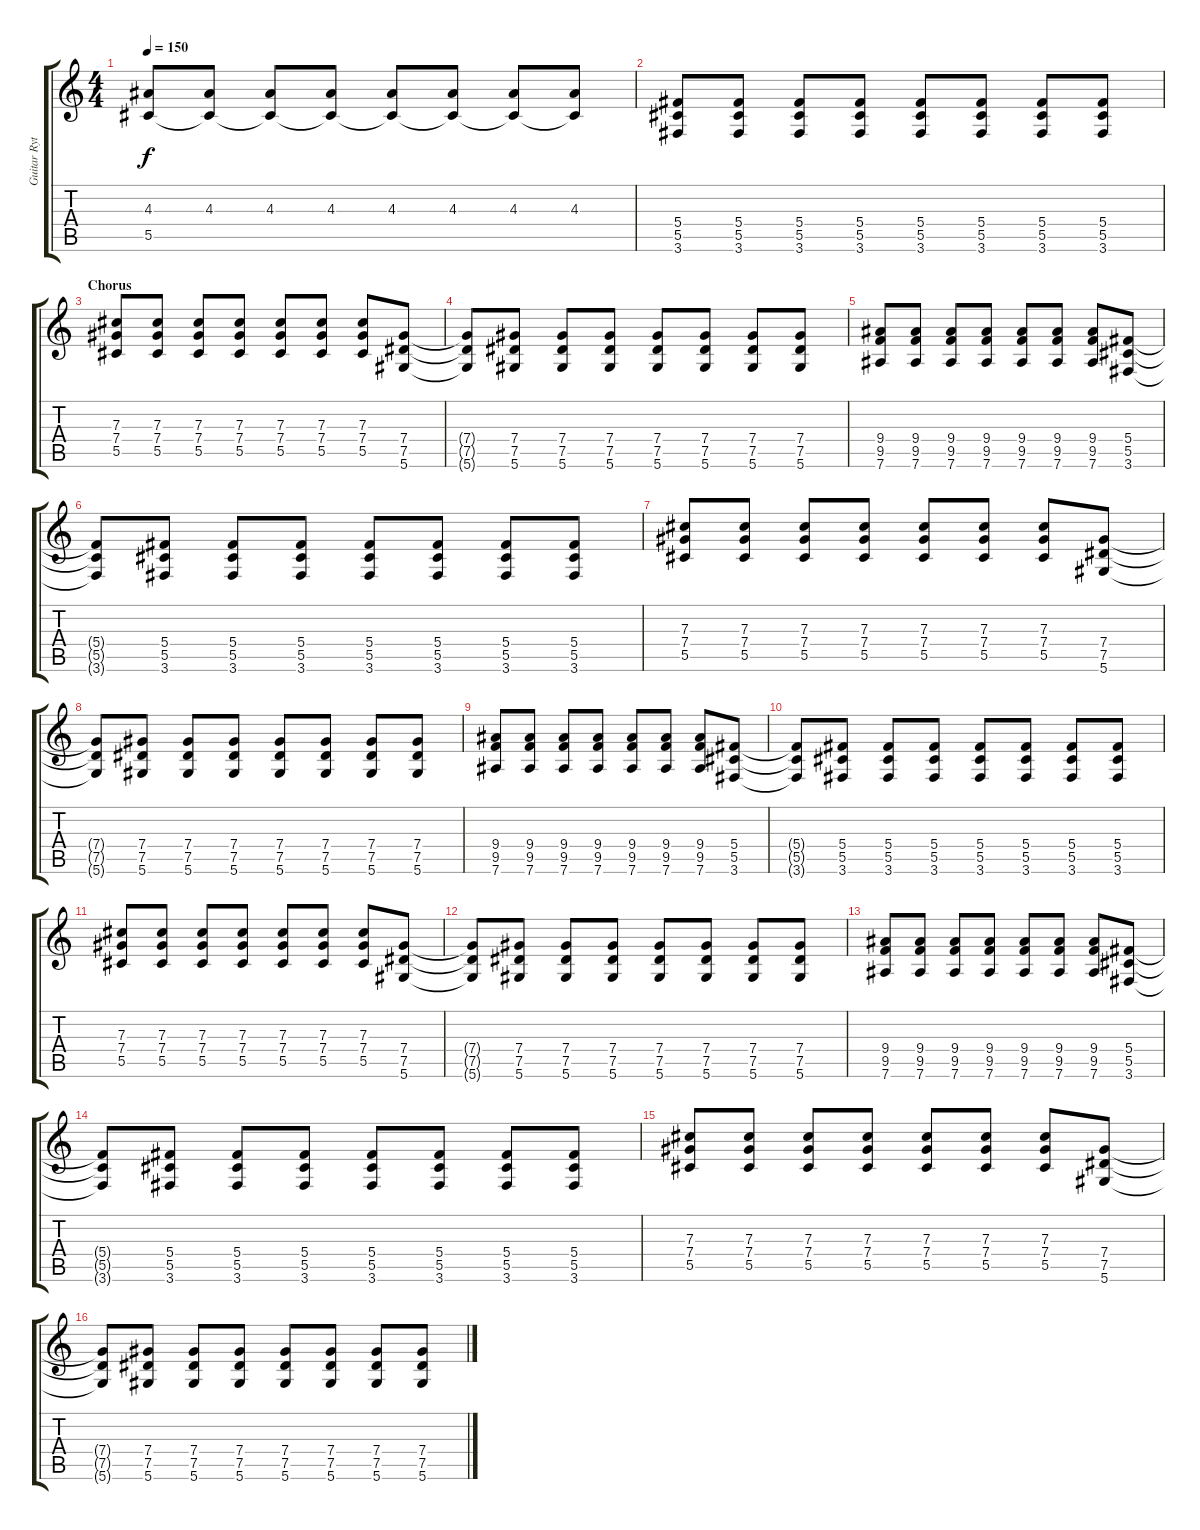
\track ("Guitar Ryt" "Guitar Ryt") {instrument distortionguitar}
\staff {score tabs}
\tuning (Eb4 Bb3 Gb3 Db3 Ab2 Eb2) {hide}
\ts (4 4)
\tempo 150
\clef g2
\ks c
(4.3 5.5{t}).8{dy f} (4.3 5.5{t}).8 (4.3 5.5{t}).8 (4.3 5.5{t}).8 (4.3 5.5{t}).8 (4.3 5.5{t}).8 (4.3 5.5{t}).8 (4.3 5.5{t}).8 |
(5.4 5.5 3.6).8 (5.4 5.5 3.6).8 (5.4 5.5 3.6).8 (5.4 5.5 3.6).8 (5.4 5.5 3.6).8 (5.4 5.5 3.6).8 (5.4 5.5 3.6).8 (5.4 5.5 3.6).8 |
\section ("" "Chorus")
(7.3 7.4 5.5).8 (7.3 7.4 5.5).8 (7.3 7.4 5.5).8 (7.3 7.4 5.5).8 (7.3 7.4 5.5).8 (7.3 7.4 5.5).8 (7.3 7.4 5.5).8 (7.4 7.5 5.6).8 |
(7.4{t} 7.5{t} 5.6{t}).8 (7.4 7.5 5.6).8 (7.4 7.5 5.6).8 (7.4 7.5 5.6).8 (7.4 7.5 5.6).8 (7.4 7.5 5.6).8 (7.4 7.5 5.6).8 (7.4 7.5 5.6).8 |
(9.4 9.5 7.6).8 (9.4 9.5 7.6).8 (9.4 9.5 7.6).8 (9.4 9.5 7.6).8 (9.4 9.5 7.6).8 (9.4 9.5 7.6).8 (9.4 9.5 7.6).8 (5.4 5.5 3.6).8 |
(5.4{t} 5.5{t} 3.6{t}).8 (5.4 5.5 3.6).8 (5.4 5.5 3.6).8 (5.4 5.5 3.6).8 (5.4 5.5 3.6).8 (5.4 5.5 3.6).8 (5.4 5.5 3.6).8 (5.4 5.5 3.6).8 |
(7.3 7.4 5.5).8 (7.3 7.4 5.5).8 (7.3 7.4 5.5).8 (7.3 7.4 5.5).8 (7.3 7.4 5.5).8 (7.3 7.4 5.5).8 (7.3 7.4 5.5).8 (7.4 7.5 5.6).8 |
(7.4{t} 7.5{t} 5.6{t}).8 (7.4 7.5 5.6).8 (7.4 7.5 5.6).8 (7.4 7.5 5.6).8 (7.4 7.5 5.6).8 (7.4 7.5 5.6).8 (7.4 7.5 5.6).8 (7.4 7.5 5.6).8 |
(9.4 9.5 7.6).8 (9.4 9.5 7.6).8 (9.4 9.5 7.6).8 (9.4 9.5 7.6).8 (9.4 9.5 7.6).8 (9.4 9.5 7.6).8 (9.4 9.5 7.6).8 (5.4 5.5 3.6).8 |
(5.4{t} 5.5{t} 3.6{t}).8 (5.4 5.5 3.6).8 (5.4 5.5 3.6).8 (5.4 5.5 3.6).8 (5.4 5.5 3.6).8 (5.4 5.5 3.6).8 (5.4 5.5 3.6).8 (5.4 5.5 3.6).8 |
(7.3 7.4 5.5).8 (7.3 7.4 5.5).8 (7.3 7.4 5.5).8 (7.3 7.4 5.5).8 (7.3 7.4 5.5).8 (7.3 7.4 5.5).8 (7.3 7.4 5.5).8 (7.4 7.5 5.6).8 |
(7.4{t} 7.5{t} 5.6{t}).8 (7.4 7.5 5.6).8 (7.4 7.5 5.6).8 (7.4 7.5 5.6).8 (7.4 7.5 5.6).8 (7.4 7.5 5.6).8 (7.4 7.5 5.6).8 (7.4 7.5 5.6).8 |
(9.4 9.5 7.6).8 (9.4 9.5 7.6).8 (9.4 9.5 7.6).8 (9.4 9.5 7.6).8 (9.4 9.5 7.6).8 (9.4 9.5 7.6).8 (9.4 9.5 7.6).8 (5.4 5.5 3.6).8 |
(5.4{t} 5.5{t} 3.6{t}).8 (5.4 5.5 3.6).8 (5.4 5.5 3.6).8 (5.4 5.5 3.6).8 (5.4 5.5 3.6).8 (5.4 5.5 3.6).8 (5.4 5.5 3.6).8 (5.4 5.5 3.6).8 |
(7.3 7.4 5.5).8 (7.3 7.4 5.5).8 (7.3 7.4 5.5).8 (7.3 7.4 5.5).8 (7.3 7.4 5.5).8 (7.3 7.4 5.5).8 (7.3 7.4 5.5).8 (7.4 7.5 5.6).8 |
(7.4{t} 7.5{t} 5.6{t}).8 (7.4 7.5 5.6).8 (7.4 7.5 5.6).8 (7.4 7.5 5.6).8 (7.4 7.5 5.6).8 (7.4 7.5 5.6).8 (7.4 7.5 5.6).8 (7.4 7.5 5.6).8
